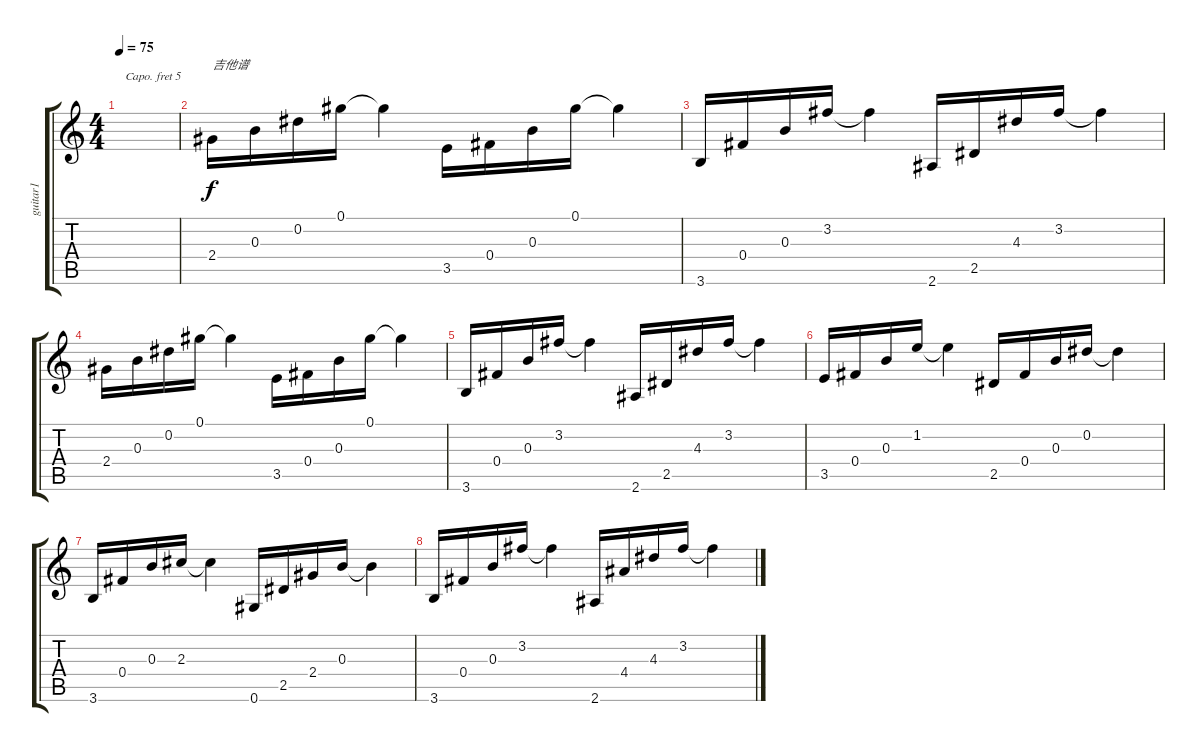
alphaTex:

\track ("guitar1" "guitar1") {instrument acousticguitarsteel}
\staff {score tabs}
\capo 5
\tuning (Eb4 Bb3 Gb3 Db3 Ab2 Eb2) {hide}
\ts (4 4)
\tempo 75
\clef g2
\ks c
|
2.4.16{txt "吉他谱"} 0.3.16 0.2.16 0.1.16 0.1{t}.4 3.5.16 0.4.16 0.3.16 0.1.16 0.1{t}.4 |
3.6.16 0.4.16 0.3.16 3.2.16 3.2{t}.4 2.6.16 2.5.16 4.3.16 3.2.16 3.2{t}.4 |
2.4.16 0.3.16 0.2.16 0.1.16 0.1{t}.4 3.5.16 0.4.16 0.3.16 0.1.16 0.1{t}.4 |
3.6.16 0.4.16 0.3.16 3.2.16 3.2{t}.4 2.6.16 2.5.16 4.3.16 3.2.16 3.2{t}.4 |
3.5.16 0.4.16 0.3.16 1.2.16 1.2{t}.4 2.5.16 0.4.16 0.3.16 0.2.16 0.2{t}.4 |
3.6.16 0.4.16 0.3.16 2.3.16 2.3{t}.4 0.6.16 2.5.16 2.4.16 0.3.16 0.3{t}.4 |
3.6.16 0.4.16 0.3.16 3.2.16 3.2{t}.4 2.6.16 4.4.16 4.3.16 3.2.16 3.2{t}.4
